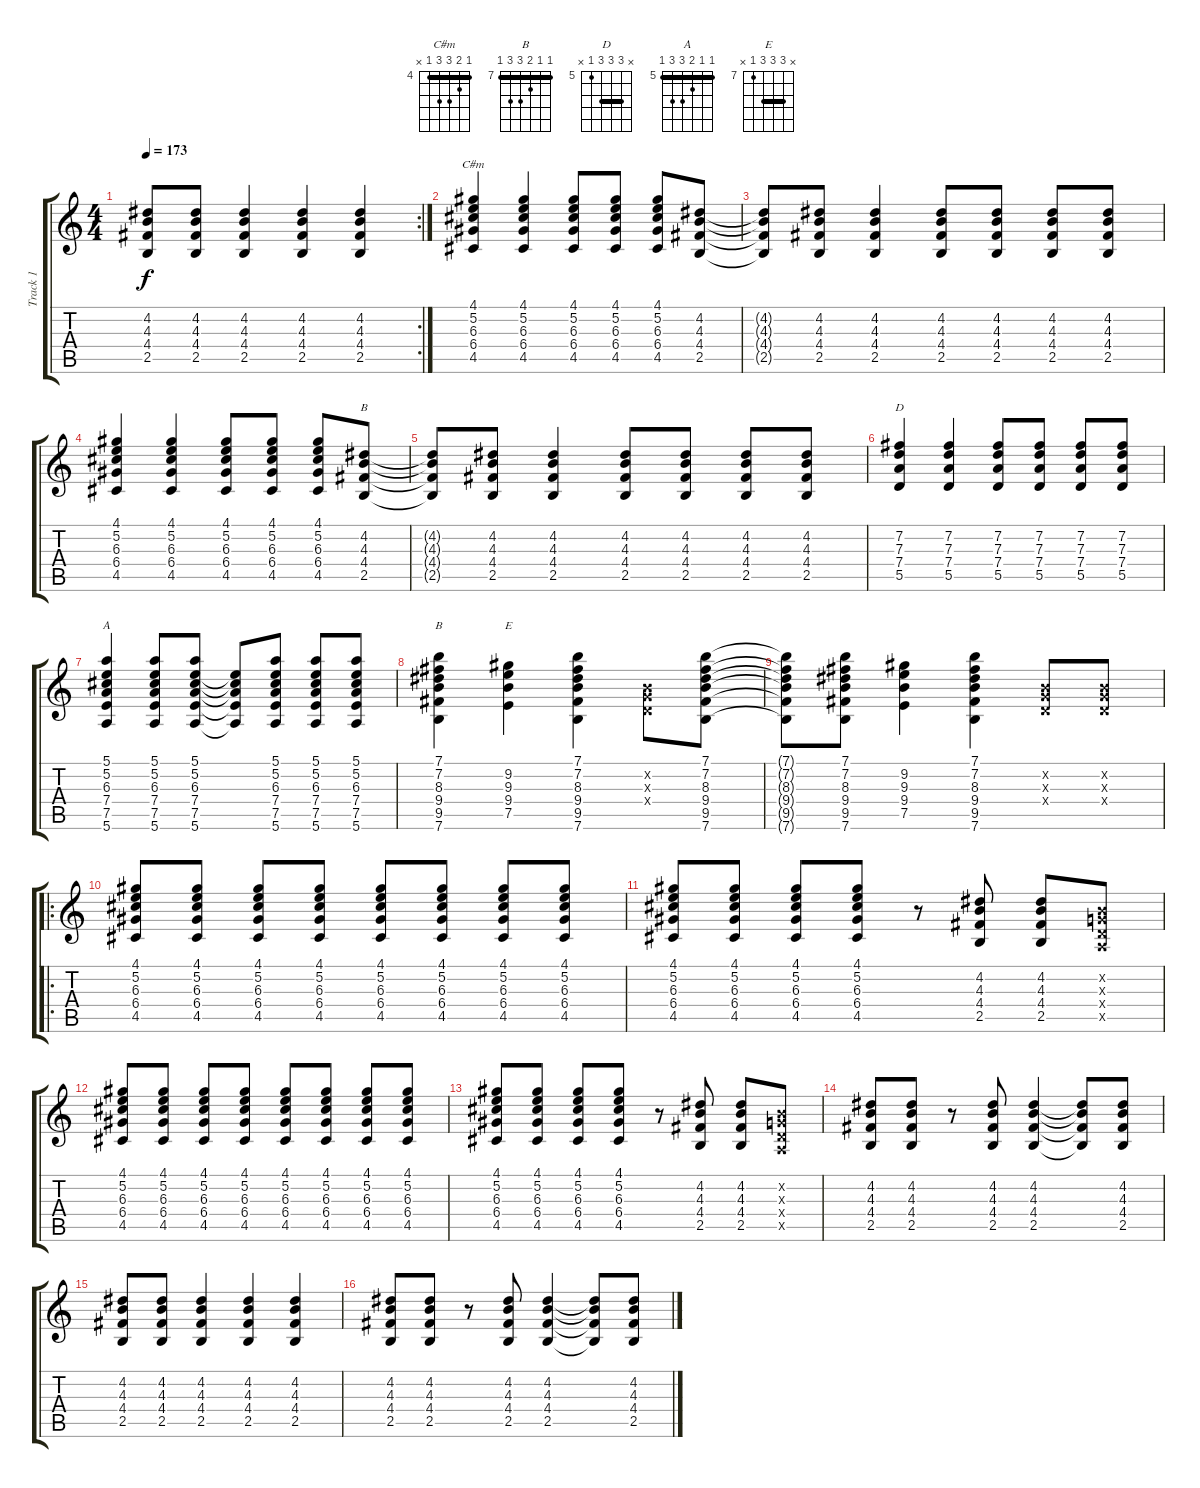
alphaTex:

\track ("Track 1" "Track 1") {instrument distortionguitar}
\staff {score tabs}
\tuning (E4 B3 G3 D3 A2 E2) {hide}
\chord ("C#m" 4 5 6 6 4 x) {firstfret 4 barre 4}
\chord ("B" x 4 4 4 2 x) {barre 4}
\chord ("D" x 7 7 7 5 x) {firstfret 5 barre 7}
\chord ("A" 5 5 6 7 7 5) {firstfret 5 barre 5}
\chord ("B" 7 7 8 9 9 7) {firstfret 7 barre 7}
\chord ("E" x 9 9 9 7 x) {firstfret 7 barre 9}
\rc 2
\ts (4 4)
\tempo 173
\clef g2
\ks c
(4.2 4.3 4.4 2.5).8{dy f} (4.2 4.3 4.4 2.5).8 (4.2 4.3 4.4 2.5).4 (4.2 4.3 4.4 2.5).4 (4.2 4.3 4.4 2.5).4 |
(4.1 5.2 6.3 6.4 4.5).4{ch "C#m"} (4.1 5.2 6.3 6.4 4.5).4 (4.1 5.2 6.3 6.4 4.5).8 (4.1 5.2 6.3 6.4 4.5).8 (4.1 5.2 6.3 6.4 4.5).8 (4.2 4.3 4.4 2.5).8 |
(4.2{t} 4.3{t} 4.4{t} 2.5{t}).8 (4.2 4.3 4.4 2.5).8 (4.2 4.3 4.4 2.5).4 (4.2 4.3 4.4 2.5).8 (4.2 4.3 4.4 2.5).8 (4.2 4.3 4.4 2.5).8 (4.2 4.3 4.4 2.5).8 |
(4.1 5.2 6.3 6.4 4.5).4 (4.1 5.2 6.3 6.4 4.5).4 (4.1 5.2 6.3 6.4 4.5).8 (4.1 5.2 6.3 6.4 4.5).8 (4.1 5.2 6.3 6.4 4.5).8 (4.2 4.3 4.4 2.5).8{ch "B"} |
(4.2{t} 4.3{t} 4.4{t} 2.5{t}).8 (4.2 4.3 4.4 2.5).8 (4.2 4.3 4.4 2.5).4 (4.2 4.3 4.4 2.5).8 (4.2 4.3 4.4 2.5).8 (4.2 4.3 4.4 2.5).8 (4.2 4.3 4.4 2.5).8 |
(7.2 7.3 7.4 5.5).4{ch "D"} (7.2 7.3 7.4 5.5).4 (7.2 7.3 7.4 5.5).8 (7.2 7.3 7.4 5.5).8 (7.2 7.3 7.4 5.5).8 (7.2 7.3 7.4 5.5).8 |
(5.1 5.2 6.3 7.4 7.5 5.6).4{ch "A"} (5.1 5.2 6.3 7.4 7.5 5.6).8 (5.1 5.2 6.3 7.4 7.5 5.6).8 (5.2{t} 6.3{t} 7.4{t} 7.5{t} 5.6{t}).8 (5.1 5.2 6.3 7.4 7.5 5.6).8 (5.1 5.2 6.3 7.4 7.5 5.6).8 (5.1 5.2 6.3 7.4 7.5 5.6).8 |
(7.1 7.2 8.3 9.4 9.5 7.6).4{ch "B"} (9.2 9.3 9.4 7.5).4{ch "E"} (7.1 7.2 8.3 9.4 9.5 7.6).4 (0.2{x} 0.3{x} 0.4{x}).8 (7.1 7.2 8.3 9.4 9.5 7.6).8 |
(7.1{t} 7.2{t} 8.3{t} 9.4{t} 9.5{t} 7.6{t}).8 (7.1 7.2 8.3 9.4 9.5 7.6).8 (9.2 9.3 9.4 7.5).4 (7.1 7.2 8.3 9.4 9.5 7.6).4 (0.2{x} 0.3{x} 0.4{x}).8 (0.2{x} 0.3{x} 0.4{x}).8 |
\ro
(4.1 5.2 6.3 6.4 4.5).8 (4.1 5.2 6.3 6.4 4.5).8 (4.1 5.2 6.3 6.4 4.5).8 (4.1 5.2 6.3 6.4 4.5).8 (4.1 5.2 6.3 6.4 4.5).8 (4.1 5.2 6.3 6.4 4.5).8 (4.1 5.2 6.3 6.4 4.5).8 (4.1 5.2 6.3 6.4 4.5).8 |
(4.1 5.2 6.3 6.4 4.5).8 (4.1 5.2 6.3 6.4 4.5).8 (4.1 5.2 6.3 6.4 4.5).8 (4.1 5.2 6.3 6.4 4.5).8 r.8 (4.2 4.3 4.4 2.5).8 (4.2 4.3 4.4 2.5).8 (0.2{x} 0.3{x} 0.4{x} 0.5{x}).8 |
(4.1 5.2 6.3 6.4 4.5).8 (4.1 5.2 6.3 6.4 4.5).8 (4.1 5.2 6.3 6.4 4.5).8 (4.1 5.2 6.3 6.4 4.5).8 (4.1 5.2 6.3 6.4 4.5).8 (4.1 5.2 6.3 6.4 4.5).8 (4.1 5.2 6.3 6.4 4.5).8 (4.1 5.2 6.3 6.4 4.5).8 |
(4.1 5.2 6.3 6.4 4.5).8 (4.1 5.2 6.3 6.4 4.5).8 (4.1 5.2 6.3 6.4 4.5).8 (4.1 5.2 6.3 6.4 4.5).8 r.8 (4.2 4.3 4.4 2.5).8 (4.2 4.3 4.4 2.5).8 (0.2{x} 0.3{x} 0.4{x} 0.5{x}).8 |
(4.2 4.3 4.4 2.5).8 (4.2 4.3 4.4 2.5).8 r.8 (4.2 4.3 4.4 2.5).8 (4.2 4.3 4.4 2.5).4 (4.2{t} 4.3{t} 4.4{t} 2.5{t}).8 (4.2 4.3 4.4 2.5).8 |
(4.2 4.3 4.4 2.5).8 (4.2 4.3 4.4 2.5).8 (4.2 4.3 4.4 2.5).4 (4.2 4.3 4.4 2.5).4 (4.2 4.3 4.4 2.5).4 |
(4.2 4.3 4.4 2.5).8 (4.2 4.3 4.4 2.5).8 r.8 (4.2 4.3 4.4 2.5).8 (4.2 4.3 4.4 2.5).4 (4.2{t} 4.3{t} 4.4{t} 2.5{t}).8 (4.2 4.3 4.4 2.5).8
